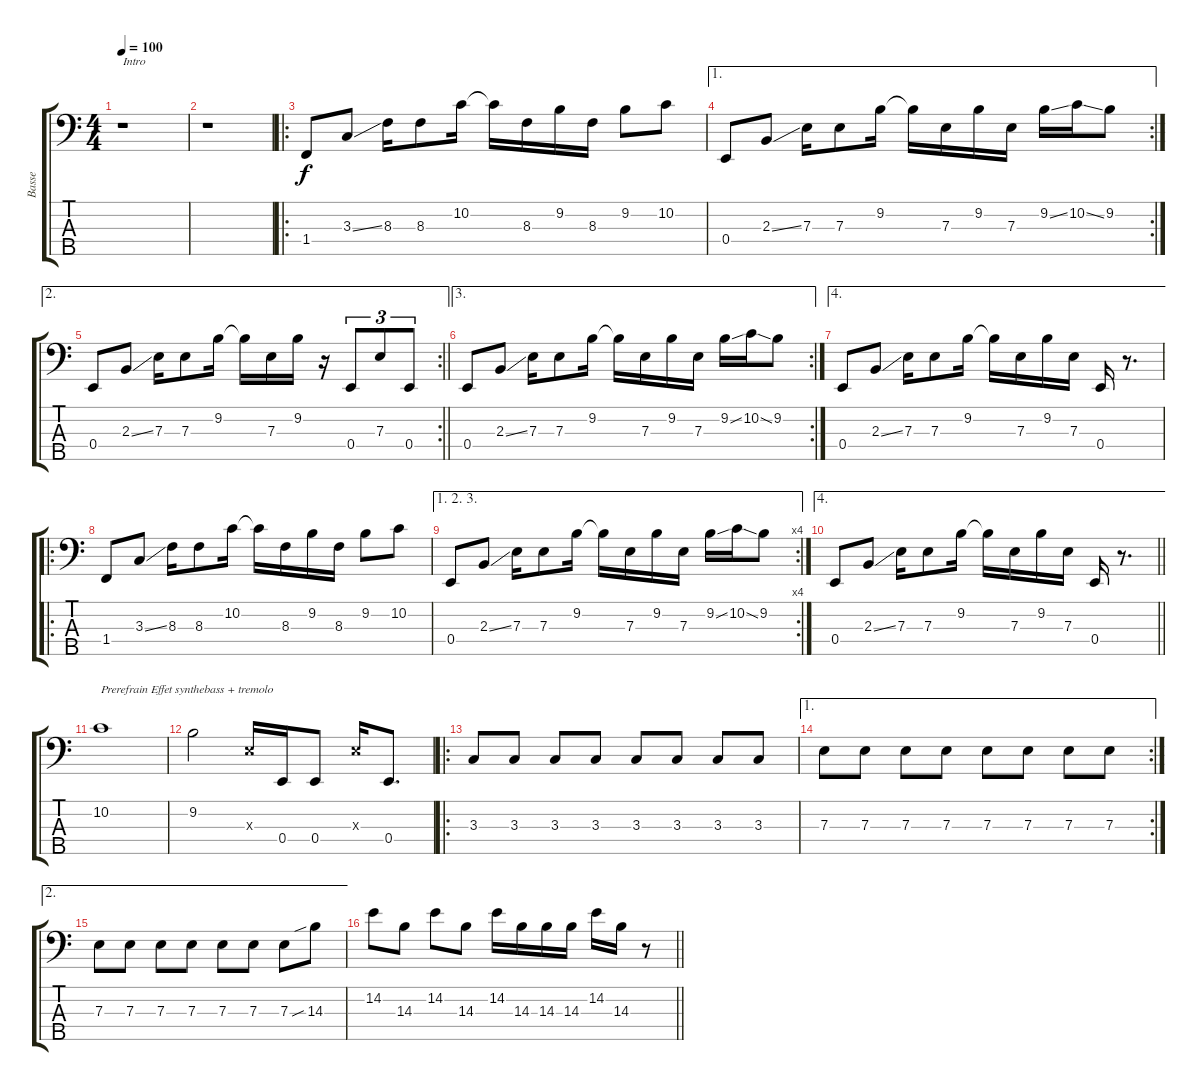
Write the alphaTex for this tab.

\track ("Basse" "Basse") {instrument electricbassfinger}
\staff {score tabs}
\tuning (G2 D2 A1 E1 A0) {hide}
\ts (4 4)
\tempo 100
\clef f4
\ks c
r.1{txt "Intro" dy f instrument electricbassfinger} |
r.1 |
\ro
1.4.8 3.3{ss}.8 8.3.16 8.3.8 10.2.16 10.2{t}.16 8.3.16 9.2.16 8.3.16 9.2.8 10.2.8 |
\ae 1
\rc 2
0.4.8 2.3{ss}.8 7.3.16 7.3.8 9.2.16 9.2{t}.16 7.3.16 9.2.16 7.3.16 9.2{ss}.16 10.2{ss}.16 9.2.8 |
\ae 2
\rc 2
\barLineRight lightlight
0.4.8 2.3{ss}.8 7.3.16 7.3.8 9.2.16 9.2{t}.16 7.3.16 9.2.16 r.16 0.4.8{tu (3 2)} 7.3.8{tu (3 2)} 0.4.8{tu (3 2)} |
\ae 3
\rc 2
0.4.8 2.3{ss}.8 7.3.16 7.3.8 9.2.16 9.2{t}.16 7.3.16 9.2.16 7.3.16 9.2{ss}.16 10.2{ss}.16 9.2.8 |
\ae 4
0.4.8 2.3{ss}.8 7.3.16 7.3.8 9.2.16 9.2{t}.16 7.3.16 9.2.16 7.3.16 0.4.16 r.8{d} |
\ro
1.4.8 3.3{ss}.8 8.3.16 8.3.8 10.2.16 10.2{t}.16 8.3.16 9.2.16 8.3.16 9.2.8 10.2.8 |
\ae (1 2 3)
\rc 4
0.4.8 2.3{ss}.8 7.3.16 7.3.8 9.2.16 9.2{t}.16 7.3.16 9.2.16 7.3.16 9.2{ss}.16 10.2{ss}.16 9.2.8 |
\ae 4
\barLineRight lightlight
0.4.8 2.3{ss}.8 7.3.16 7.3.8 9.2.16 9.2{t}.16 7.3.16 9.2.16 7.3.16 0.4.16 r.8{d} |
10.2.1{txt "Prerefrain Effet synthebass + tremolo"} |
9.2.2 7.3{x}.16 0.4.16 0.4.8 7.3{x}.16 0.4.8{d} |
\ro
3.3.8 3.3.8 3.3.8 3.3.8 3.3.8 3.3.8 3.3.8 3.3.8 |
\ae 1
\rc 2
7.3.8 7.3.8 7.3.8 7.3.8 7.3.8 7.3.8 7.3.8 7.3.8 |
\ae 2
7.3.8 7.3.8 7.3.8 7.3.8 7.3.8 7.3.8 7.3.8 14.3{sib}.8 |
\barLineRight lightlight
14.2.8 14.3.8 14.2.8 14.3.8 14.2.16 14.3.16 14.3.16 14.3.16 14.2.16 14.3.16 r.8
